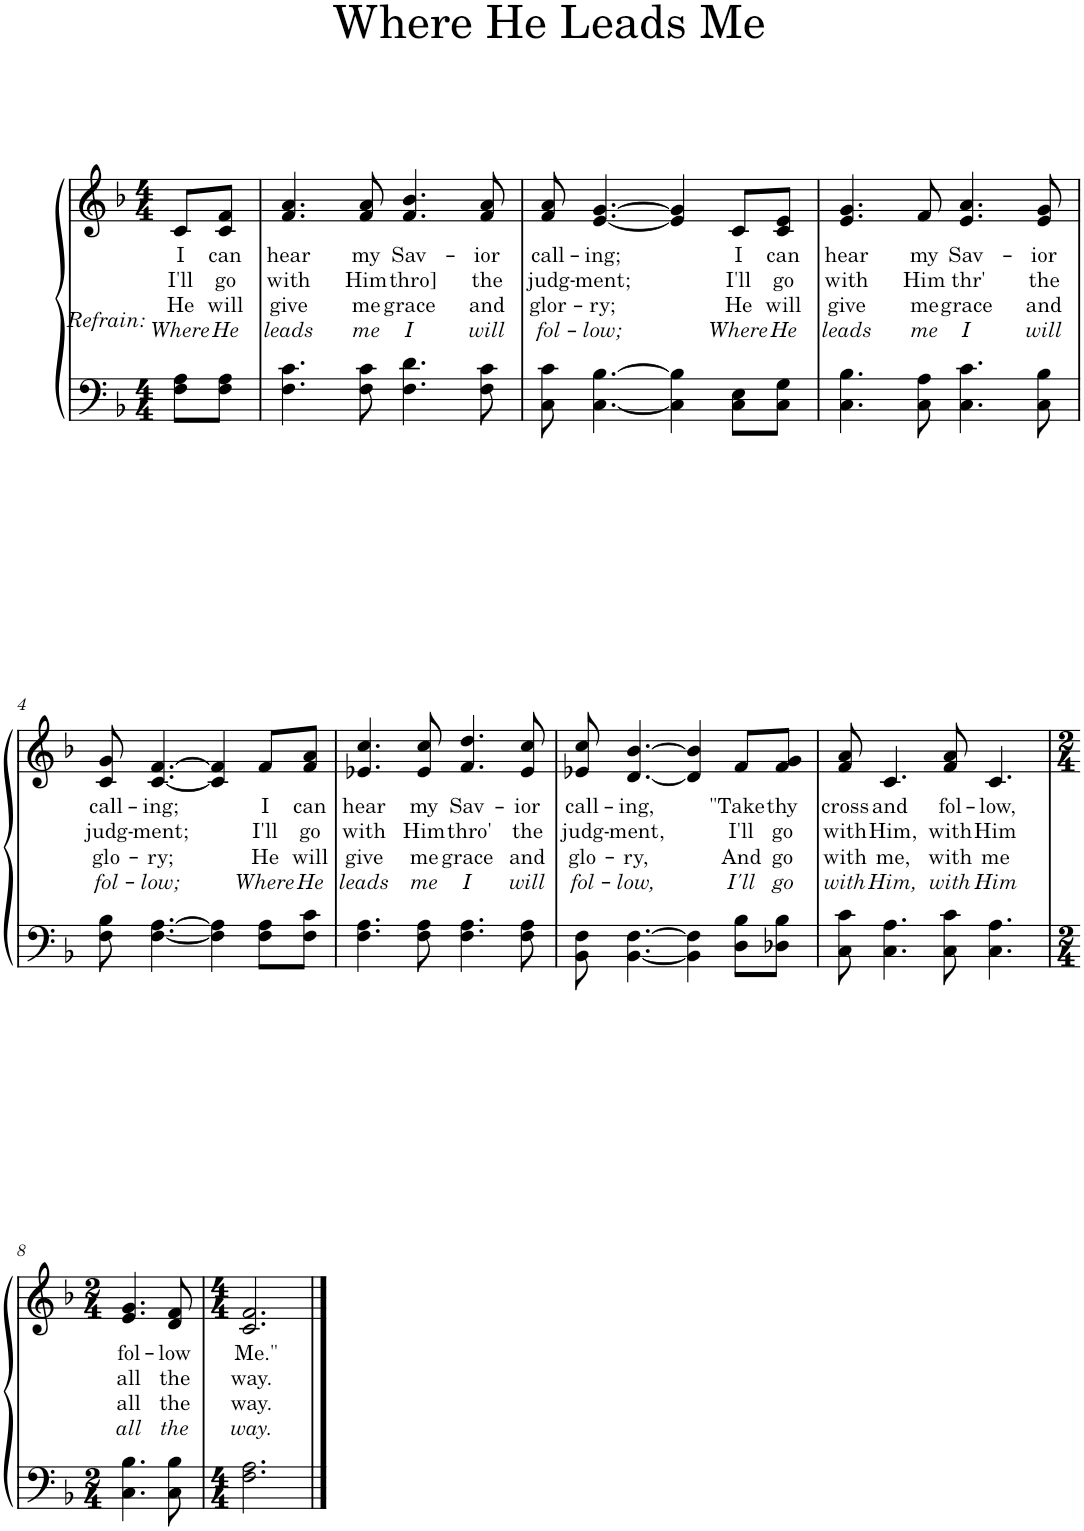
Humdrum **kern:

**kern	**kern	**text	**text	**text	**text
*part1	*part1	*part1	*part1	*part1	*part1
*staff2	*staff1	*staff1	*staff1	*staff1	*staff1
*I"Piano	*	*	*	*	*
*I'Pno.	*	*	*	*	*
*clefF4	*clefG2	*	*	*	*
*k[b-]	*k[b-]	*	*	*	*
*M4/4	*M4/4	*	*	*	*
=	=	=	=	=	=
!	!LO:TX:b:i:t=Refrain&colon;	!	!	!	!
!	!	!LO:LY:b	!LO:LY:b	!LO:LY:b	!LO:LY:b
8F\ 8A\L	8c/L	I	I'll	He	Where
!	!	!LO:LY:b	!LO:LY:b	!LO:LY:b	!LO:LY:b
8F\ 8A\J	8c/ 8f/J	can	go	will	He
=1	=1	=1	=1	=1	=1
!	!	!LO:LY:b	!LO:LY:b	!LO:LY:b	!LO:LY:b
4.F\ 4.c\	4.f/ 4.a/	hear	with	give	leads
!	!	!LO:LY:b	!LO:LY:b	!LO:LY:b	!LO:LY:b
8F\ 8c\	8f/ 8a/	my	Him	me	me
!	!	!LO:LY:b	!LO:LY:b	!LO:LY:b	!LO:LY:b
4.F\ 4.d\	4.f/ 4.b-/	Sav-	thro]	grace	I
!	!	!LO:LY:b	!LO:LY:b	!LO:LY:b	!LO:LY:b
8F\ 8c\	8f/ 8a/	-ior	the	and	will
=2	=2	=2	=2	=2	=2
!	!	!LO:LY:b	!LO:LY:b	!LO:LY:b	!LO:LY:b
8C\ 8c\	8f/ 8a/	call-	judg-	glor-	fol-
!	!	!LO:LY:b	!LO:LY:b	!LO:LY:b	!LO:LY:b
[4.C\ [4.B-\	[4.e/ [4.g/	-ing;	-ment;	-ry;	-low;
4C\] 4B-\]	4e/] 4g/]	.	.	.	.
!	!	!LO:LY:b	!LO:LY:b	!LO:LY:b	!LO:LY:b
8C\ 8E\L	8c/L	I	I'll	He	Where
!	!	!LO:LY:b	!LO:LY:b	!LO:LY:b	!LO:LY:b
8C\ 8G\J	8c/ 8e/J	can	go	will	He
=3	=3	=3	=3	=3	=3
!	!	!LO:LY:b	!LO:LY:b	!LO:LY:b	!LO:LY:b
4.C\ 4.B-\	4.e/ 4.g/	hear	with	give	leads
!	!	!LO:LY:b	!LO:LY:b	!LO:LY:b	!LO:LY:b
8C\ 8A\	8f/	my	Him	me	me
!	!	!LO:LY:b	!LO:LY:b	!LO:LY:b	!LO:LY:b
4.C\ 4.c\	4.e/ 4.a/	Sav-	thr'	grace	I
!	!	!LO:LY:b	!LO:LY:b	!LO:LY:b	!LO:LY:b
8C\ 8B-\	8e/ 8g/	-ior	the	and	will
!!LO:LB:g=z
=4	=4	=4	=4	=4	=4
!	!	!LO:LY:b	!LO:LY:b	!LO:LY:b	!LO:LY:b
8F\ 8B-\	8c/ 8g/	call-	judg-	glo-	fol-
!	!	!LO:LY:b	!LO:LY:b	!LO:LY:b	!LO:LY:b
[4.F\ [4.A\	[4.c/ [4.f/	-ing;	-ment;	-ry;	-low;
4F\] 4A\]	4c/] 4f/]	.	.	.	.
!	!	!LO:LY:b	!LO:LY:b	!LO:LY:b	!LO:LY:b
8F\ 8A\L	8f/L	I	I'll	He	Where
!	!	!LO:LY:b	!LO:LY:b	!LO:LY:b	!LO:LY:b
8F\ 8c\J	8f/ 8a/J	can	go	will	He
=5	=5	=5	=5	=5	=5
!	!	!LO:LY:b	!LO:LY:b	!LO:LY:b	!LO:LY:b
4.F\ 4.A\	4.e-X/ 4.cc/	hear	with	give	leads
!	!	!LO:LY:b	!LO:LY:b	!LO:LY:b	!LO:LY:b
8F\ 8A\	8e-/ 8cc/	my	Him	me	me
!	!	!LO:LY:b	!LO:LY:b	!LO:LY:b	!LO:LY:b
4.F\ 4.A\	4.f/ 4.dd/	Sav-	thro'	grace	I
!	!	!LO:LY:b	!LO:LY:b	!LO:LY:b	!LO:LY:b
8F\ 8A\	8e-/ 8cc/	-ior	the	and	will
=6	=6	=6	=6	=6	=6
!	!	!LO:LY:b	!LO:LY:b	!LO:LY:b	!LO:LY:b
8BB-\ 8F\	8e-X/ 8cc/	call-	judg-	glo-	fol-
!	!	!LO:LY:b	!LO:LY:b	!LO:LY:b	!LO:LY:b
[4.BB-\ [4.F\	[4.d/ [4.b-/	-ing,	-ment,	-ry,	-low,
4BB-\] 4F\]	4d/] 4b-/]	.	.	.	.
!	!	!LO:LY:b	!LO:LY:b	!LO:LY:b	!LO:LY:b
8D\ 8B-\L	8f/L	"Take	I'll	And	I'll
!	!	!LO:LY:b	!LO:LY:b	!LO:LY:b	!LO:LY:b
8D-X\ 8B-\J	8f/ 8g/J	thy	go	go	go
=7	=7	=7	=7	=7	=7
!	!	!LO:LY:b	!LO:LY:b	!LO:LY:b	!LO:LY:b
8C\ 8c\	8f/ 8a/	cross	with	with	with
!	!	!LO:LY:b	!LO:LY:b	!LO:LY:b	!LO:LY:b
4.C\ 4.A\	4.c/	and	Him,	me,	Him,
!	!	!LO:LY:b	!LO:LY:b	!LO:LY:b	!LO:LY:b
8C\ 8c\	8f/ 8a/	fol-	with	with	with
!	!	!LO:LY:b	!LO:LY:b	!LO:LY:b	!LO:LY:b
4.C\ 4.A\	4.c/	-low,	Him	me	Him
!!LO:LB:g=z
=8	=8	=8	=8	=8	=8
*M2/4	*M2/4	*	*	*	*
!	!	!LO:LY:b	!LO:LY:b	!LO:LY:b	!LO:LY:b
4.C\ 4.B-\	4.e/ 4.g/	fol-	all	all	all
!	!	!LO:LY:b	!LO:LY:b	!LO:LY:b	!LO:LY:b
8C\ 8B-\	8d/ 8f/	-low	the	the	the
=9	=9	=9	=9	=9	=9
*M4/4	*M4/4	*	*	*	*
!	!	!LO:LY:b	!LO:LY:b	!LO:LY:b	!LO:LY:b
2.F\ 2.A\	2.c/ 2.f/	Me."	way.	way.	way.
==	==	==	==	==	==
*-	*-	*-	*-	*-	*-
